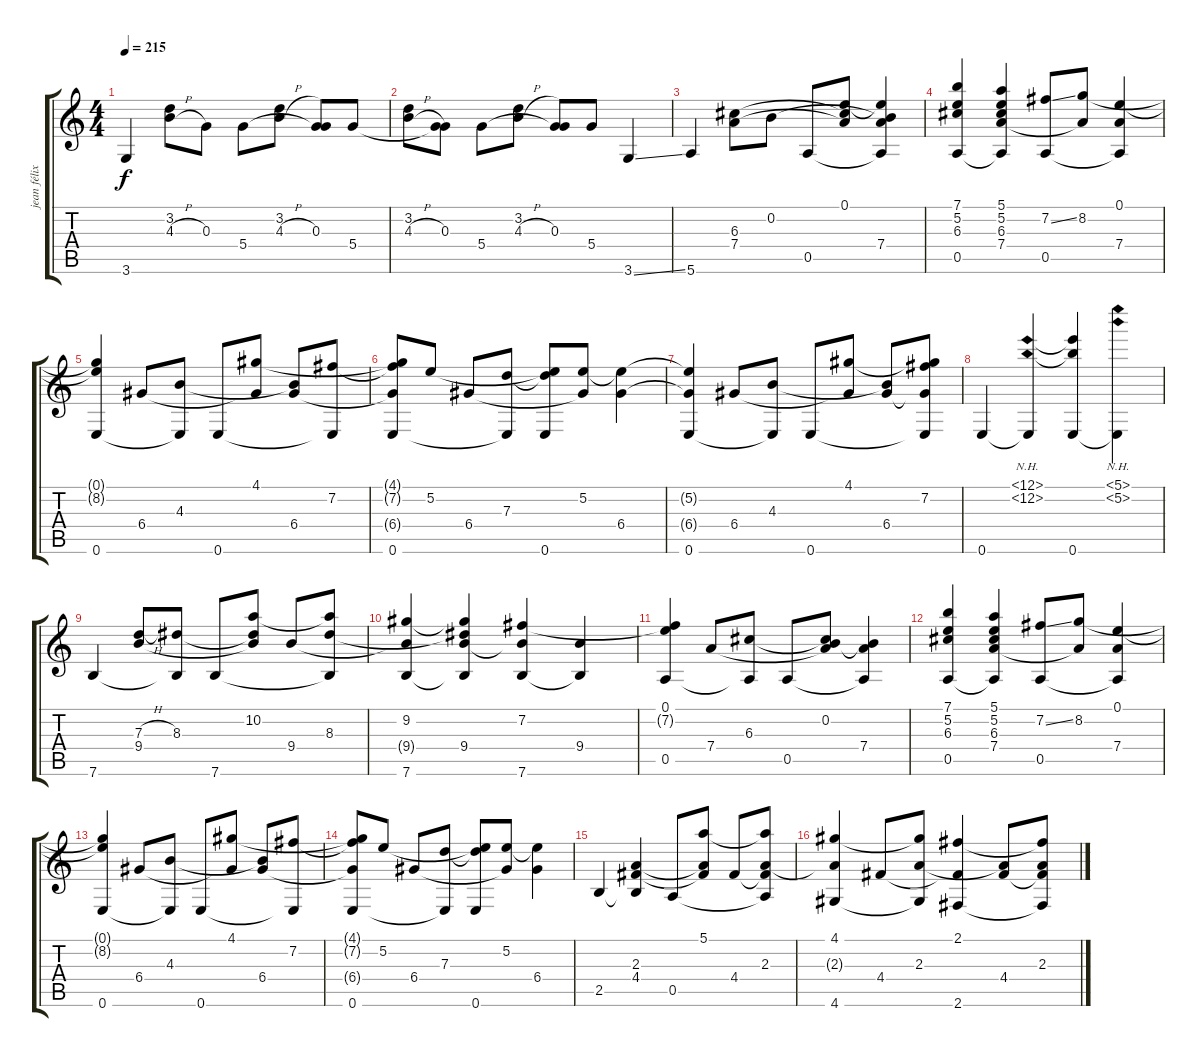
\track ("jean félix" "jean félix") {instrument acousticguitarnylon}
\staff {score tabs}
\tuning (E4 B3 G3 D3 A2 E2) {hide}
\ts (4 4)
\tempo 215
\clef g2
\ks c
3.6.4{dy f} (3.2 4.3{h}).8 0.3.8 5.4.8 (3.2 4.3{h}).8 (0.3 5.4{t}).8 5.4.8 |
(3.2 4.3{h}).8 (0.3 5.4{t}).8 5.4.8 (3.2 4.3{h}).8 (0.3 5.4{t}).8 5.4.8 3.6{ss}.4 |
5.6.4 (6.3 7.4).8 0.2.8 0.5.8 (0.1 6.3{t} 7.4{t}).8 (0.1{t} 0.2{t} 7.4 0.5{t}).4 |
(7.1 5.2 6.3 0.5).4 (5.1 5.2 6.3 7.4 0.5{t}).4 (7.2{ss} 0.5).8 (8.2 7.4{t}).8 (0.1 7.4 0.5{t}).4 |
(0.1{t} 8.2{t} 0.6).4 6.4.8 (4.3 0.6{t}).8 0.6.8 (4.1 6.4{t}).8 (4.3{t} 6.4).8 (7.2 0.6{t}).8 |
(4.1{t} 7.2{t} 6.4{t} 0.6).8 5.2.8 6.4.8 (7.3 0.6{t}).8 (5.2{t} 7.3{t} 0.6).8 (5.2 6.4{t}).8 (5.2{t} 6.4).4 |
(5.2{t} 6.4{t} 0.6).4 6.4.8 (4.3 0.6{t}).8 0.6.8 (4.1 6.4{t}).8 (4.3{t} 6.4).8 (4.1{t} 7.2 6.4{t} 0.6{t}).8 |
0.6.4 (12.1{nh} 12.2{nh} 0.6{t}).4 (12.1{t} 12.2{t} 0.6).4 (5.1{nh} 5.2{nh} 0.6{t}).4 |
7.6.4 (7.3{h} 9.4).8 (8.3 7.6{t}).8 7.6.8 (10.2 8.3{t} 9.4{t}).8 9.4.8 (10.2{t} 8.3 7.6{t}).8 |
(9.2 9.4{t} 7.6).4 (9.2{t} 8.3{t} 9.4 7.6{t}).4 (7.2 9.4{t} 7.6).4 (9.4 7.6{t}).4 |
(0.1 7.2{t} 0.5).4 7.4.8 (6.3 0.5{t}).8 0.5.8 (0.2 6.3{t} 7.4{t}).8 (0.2{t} 7.4 0.5{t}).4 |
(7.1 5.2 6.3 0.5).4 (5.1 5.2 6.3 7.4 0.5{t}).4 (7.2{ss} 0.5).8 (8.2 7.4{t}).8 (0.1 7.4 0.5{t}).4 |
(0.1{t} 8.2{t} 0.6).4 6.4.8 (4.3 0.6{t}).8 0.6.8 (4.1 6.4{t}).8 (4.3{t} 6.4).8 (7.2 0.6{t}).8 |
(4.1{t} 7.2{t} 6.4{t} 0.6).8 5.2.8 6.4.8 (7.3 0.6{t}).8 (5.2{t} 7.3{t} 0.6).8 (5.2 6.4{t}).8 (5.2{t} 6.4).4 |
2.5.4 (2.3 4.4 2.5{t}).4 0.5.8 (5.1 2.3{t} 4.4{t}).8 4.4.8 (5.1{t} 2.3 4.4{t} 0.5{t}).8 |
(4.1 2.3{t} 4.6).4 4.4.8 (4.1{t} 2.3 4.6{t}).8 (2.1 4.4{t} 2.6).4 (2.3{t} 4.4).8 (2.1{t} 2.3 4.4{t} 2.6{t}).8
